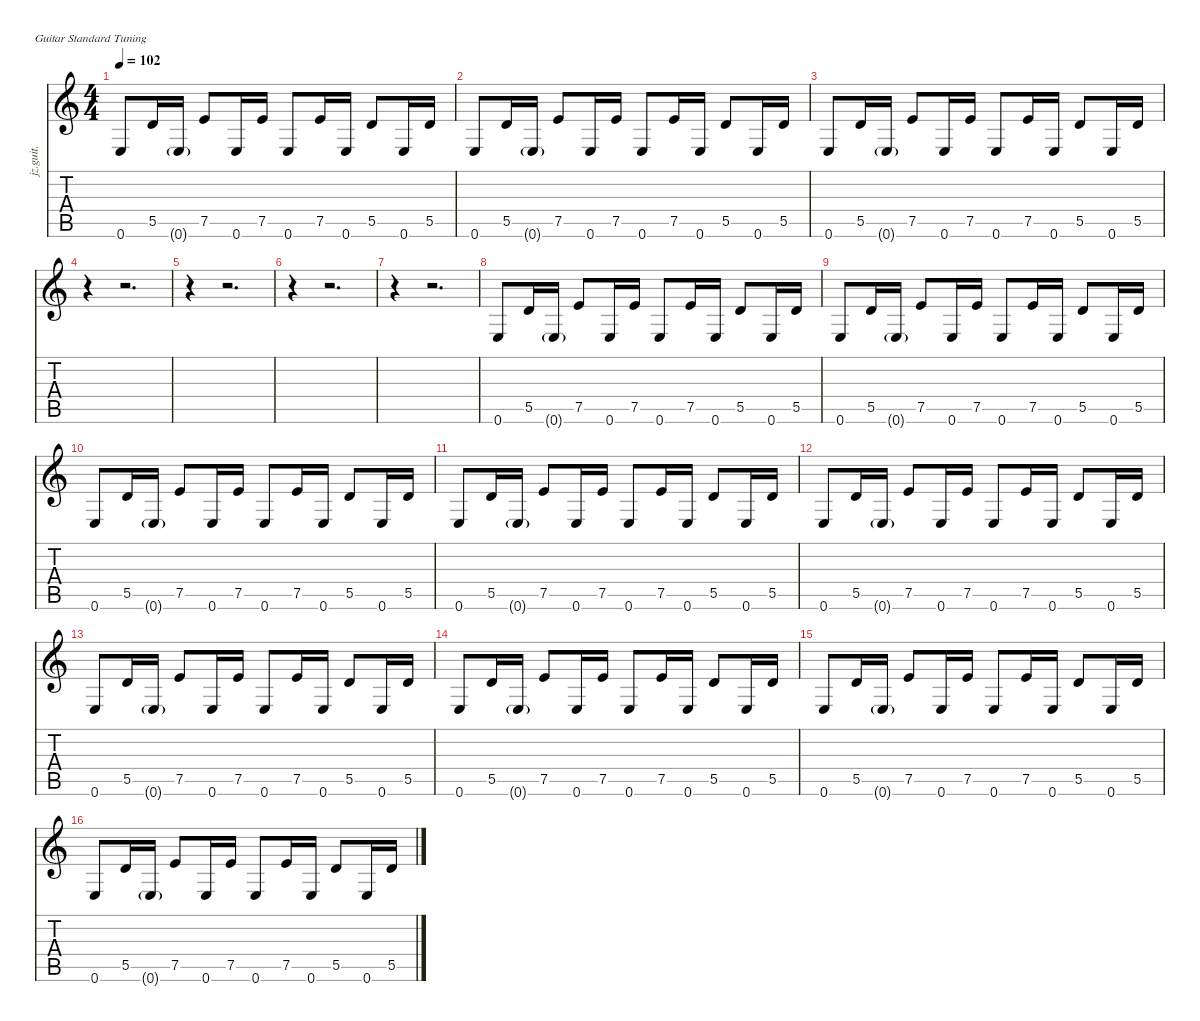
\defaultSystemsLayout 4
\hideDynamics
\bracketExtendMode nobrackets
\otherSystemsTrackNameOrientation horizontal
\track ("Tim Renwick" "jz.guit.") {instrument electricguitarjazz}
\staff {score tabs}
\tuning (E4 B3 G3 D3 A2 E2)
\ts (4 4)
\tempo 102
\clef g2
\ks c
0.6.8{dy f beam Up} 5.5.16{beam Up} 0.6{g}.16{dy mf beam Up} 7.5.8{dy f beam Up} 0.6.16{beam Up} 7.5.16{beam Up} 0.6.8{beam Up} 7.5.16{beam Up} 0.6.16{beam Up} 5.5.8{beam Up} 0.6.16{beam Up} 5.5.16{beam Up} |
0.6.8{beam Up} 5.5.16{beam Up} 0.6{g}.16{dy mf beam Up} 7.5.8{dy f beam Up} 0.6.16{beam Up} 7.5.16{beam Up} 0.6.8{beam Up} 7.5.16{beam Up} 0.6.16{beam Up} 5.5.8{beam Up} 0.6.16{beam Up} 5.5.16{beam Up} |
0.6.8{beam Up} 5.5.16{beam Up} 0.6{g}.16{dy mf beam Up} 7.5.8{dy f beam Up} 0.6.16{beam Up} 7.5.16{beam Up} 0.6.8{beam Up} 7.5.16{beam Up} 0.6.16{beam Up} 5.5.8{beam Up} 0.6.16{beam Up} 5.5.16{beam Up} |
r.4{beam Down} r.2{d beam Down} |
r.4{beam Down} r.2{d beam Down} |
r.4{beam Down} r.2{d beam Down} |
r.4{beam Down} r.2{d beam Down} |
0.6.8{beam Up} 5.5.16{beam Up} 0.6{g}.16{dy mf beam Up} 7.5.8{dy f beam Up} 0.6.16{beam Up} 7.5.16{beam Up} 0.6.8{beam Up} 7.5.16{beam Up} 0.6.16{beam Up} 5.5.8{beam Up} 0.6.16{beam Up} 5.5.16{beam Up} |
0.6.8{beam Up} 5.5.16{beam Up} 0.6{g}.16{dy mf beam Up} 7.5.8{dy f beam Up} 0.6.16{beam Up} 7.5.16{beam Up} 0.6.8{beam Up} 7.5.16{beam Up} 0.6.16{beam Up} 5.5.8{beam Up} 0.6.16{beam Up} 5.5.16{beam Up} |
0.6.8{beam Up} 5.5.16{beam Up} 0.6{g}.16{dy mf beam Up} 7.5.8{dy f beam Up} 0.6.16{beam Up} 7.5.16{beam Up} 0.6.8{beam Up} 7.5.16{beam Up} 0.6.16{beam Up} 5.5.8{beam Up} 0.6.16{beam Up} 5.5.16{beam Up} |
0.6.8{beam Up} 5.5.16{beam Up} 0.6{g}.16{dy mf beam Up} 7.5.8{dy f beam Up} 0.6.16{beam Up} 7.5.16{beam Up} 0.6.8{beam Up} 7.5.16{beam Up} 0.6.16{beam Up} 5.5.8{beam Up} 0.6.16{beam Up} 5.5.16{beam Up} |
0.6.8{beam Up} 5.5.16{beam Up} 0.6{g}.16{dy mf beam Up} 7.5.8{dy f beam Up} 0.6.16{beam Up} 7.5.16{beam Up} 0.6.8{beam Up} 7.5.16{beam Up} 0.6.16{beam Up} 5.5.8{beam Up} 0.6.16{beam Up} 5.5.16{beam Up} |
0.6.8{beam Up} 5.5.16{beam Up} 0.6{g}.16{dy mf beam Up} 7.5.8{dy f beam Up} 0.6.16{beam Up} 7.5.16{beam Up} 0.6.8{beam Up} 7.5.16{beam Up} 0.6.16{beam Up} 5.5.8{beam Up} 0.6.16{beam Up} 5.5.16{beam Up} |
0.6.8{beam Up} 5.5.16{beam Up} 0.6{g}.16{dy mf beam Up} 7.5.8{dy f beam Up} 0.6.16{beam Up} 7.5.16{beam Up} 0.6.8{beam Up} 7.5.16{beam Up} 0.6.16{beam Up} 5.5.8{beam Up} 0.6.16{beam Up} 5.5.16{beam Up} |
0.6.8{beam Up} 5.5.16{beam Up} 0.6{g}.16{dy mf beam Up} 7.5.8{dy f beam Up} 0.6.16{beam Up} 7.5.16{beam Up} 0.6.8{beam Up} 7.5.16{beam Up} 0.6.16{beam Up} 5.5.8{beam Up} 0.6.16{beam Up} 5.5.16{beam Up} |
0.6.8{beam Up} 5.5.16{beam Up} 0.6{g}.16{dy mf beam Up} 7.5.8{dy f beam Up} 0.6.16{beam Up} 7.5.16{beam Up} 0.6.8{beam Up} 7.5.16{beam Up} 0.6.16{beam Up} 5.5.8{beam Up} 0.6.16{beam Up} 5.5.16{beam Up}
